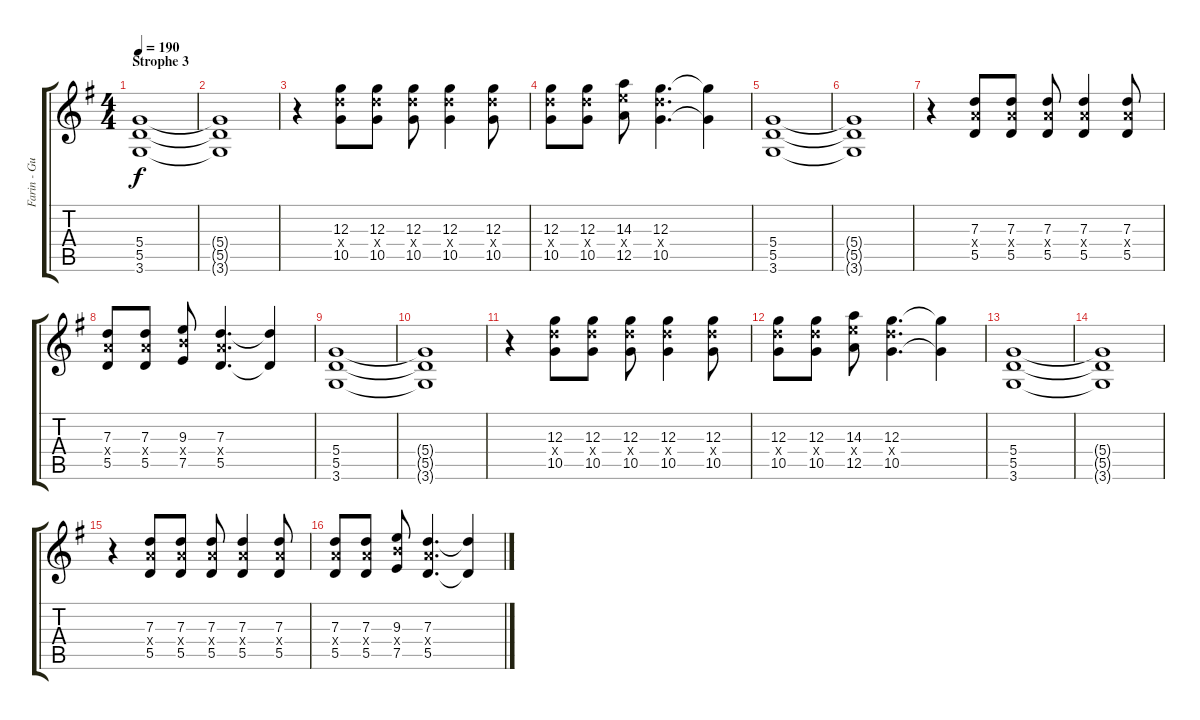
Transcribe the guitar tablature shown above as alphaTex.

\track ("Farin - Guitar 2" "Farin - Gu") {instrument overdrivenguitar}
\staff {score tabs}
\tuning (E4 B3 G3 D3 A2 E2) {hide}
\ts (4 4)
\section ("" "Strophe 3")
\tempo 190
\clef g2
\ks g
(5.4 5.5 3.6).1{dy f} |
(5.4{t} 5.5{t} 3.6{t}).1 |
r.4 (12.3 12.4{x} 10.5).8 (12.3 12.4{x} 10.5).8 (12.3 12.4{x} 10.5).8 (12.3 12.4{x} 10.5).4 (12.3 12.4{x} 10.5).8 |
(12.3 12.4{x} 10.5).8 (12.3 12.4{x} 10.5).8 (14.3 14.4{x} 12.5).8 (12.3 12.4{x} 10.5).4{d} (12.3{t} 10.5{t}).4 |
(5.4 5.5 3.6).1 |
(5.4{t} 5.5{t} 3.6{t}).1 |
r.4 (7.3 7.4{x} 5.5).8 (7.3 7.4{x} 5.5).8 (7.3 7.4{x} 5.5).8 (7.3 7.4{x} 5.5).4 (7.3 7.4{x} 5.5).8 |
(7.3 7.4{x} 5.5).8 (7.3 7.4{x} 5.5).8 (9.3 9.4{x} 7.5).8 (7.3 7.4{x} 5.5).4{d} (7.3{t} 5.5{t}).4 |
(5.4 5.5 3.6).1 |
(5.4{t} 5.5{t} 3.6{t}).1 |
r.4 (12.3 12.4{x} 10.5).8 (12.3 12.4{x} 10.5).8 (12.3 12.4{x} 10.5).8 (12.3 12.4{x} 10.5).4 (12.3 12.4{x} 10.5).8 |
(12.3 12.4{x} 10.5).8 (12.3 12.4{x} 10.5).8 (14.3 14.4{x} 12.5).8 (12.3 12.4{x} 10.5).4{d} (12.3{t} 10.5{t}).4 |
(5.4 5.5 3.6).1 |
(5.4{t} 5.5{t} 3.6{t}).1 |
r.4 (7.3 7.4{x} 5.5).8 (7.3 7.4{x} 5.5).8 (7.3 7.4{x} 5.5).8 (7.3 7.4{x} 5.5).4 (7.3 7.4{x} 5.5).8 |
(7.3 7.4{x} 5.5).8 (7.3 7.4{x} 5.5).8 (9.3 9.4{x} 7.5).8 (7.3 7.4{x} 5.5).4{d} (7.3{t} 5.5{t}).4
